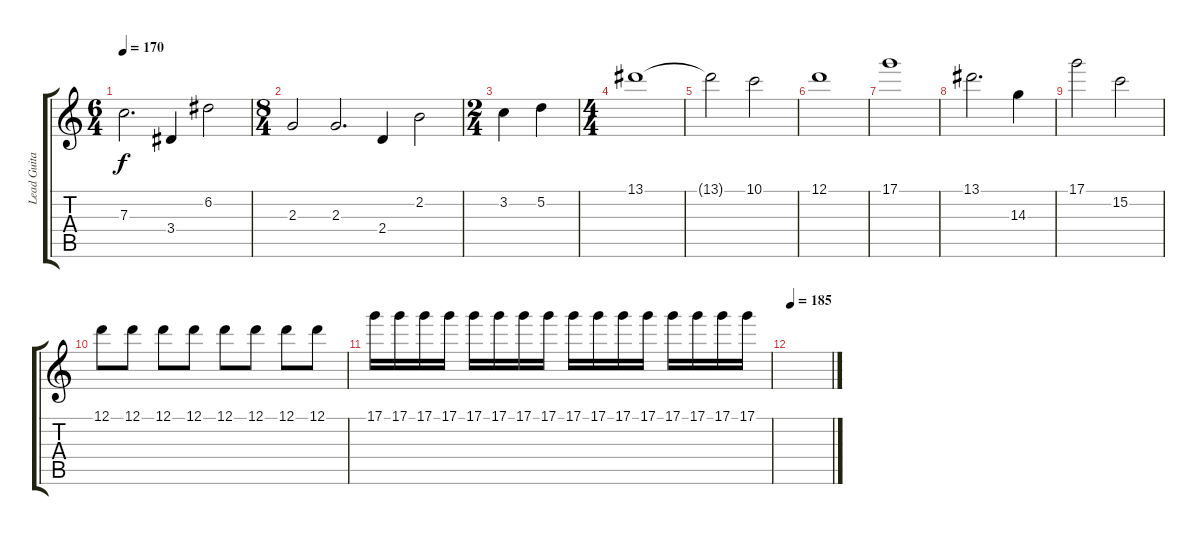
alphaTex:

\track ("Lead Guitar 2" "Lead Guita") {instrument distortionguitar}
\staff {score tabs}
\tuning (D4 A3 F3 C3 G2 C2) {hide}
\ts (6 4)
\tempo 170
\clef g2
\ks c
7.3.2{d dy f} 3.4.4 6.2.2 |
\ts (8 4)
2.3.2 2.3.2{d} 2.4.4 2.2.2 |
\ts (2 4)
3.2.4 5.2.4 |
\ts (4 4)
13.1.1 |
13.1{t}.2 10.1.2 |
12.1.1 |
17.1.1 |
13.1.2{d} 14.3.4 |
17.1.2 15.2.2 |
12.1.8 12.1.8 12.1.8 12.1.8 12.1.8 12.1.8 12.1.8 12.1.8 |
17.1.16 17.1.16 17.1.16 17.1.16 17.1.16 17.1.16 17.1.16 17.1.16 17.1.16 17.1.16 17.1.16 17.1.16 17.1.16 17.1.16 17.1.16 17.1.16 |
\tempo 185
